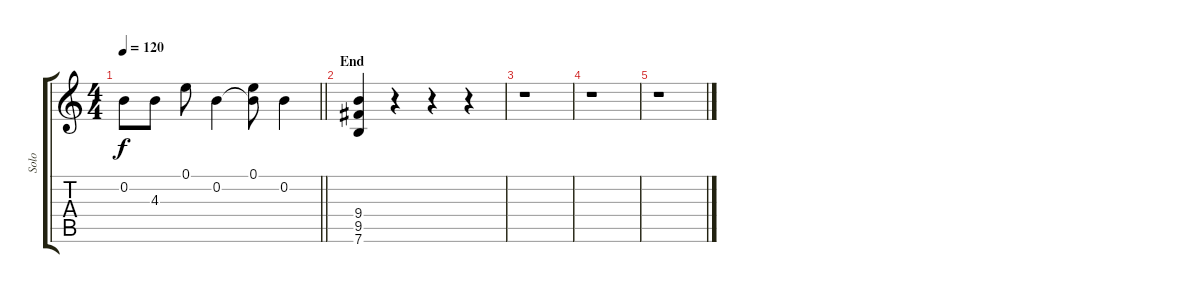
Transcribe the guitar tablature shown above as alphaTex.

\track ("Solo" "Solo") {instrument distortionguitar}
\staff {score tabs}
\tuning (E4 B3 G3 D3 A2 E2) {hide}
\ts (4 4)
\tempo 120
\clef g2
\barLineRight lightlight
\ks c
0.2.8{dy f} 4.3.8 0.1.8 0.2.4 (0.1 0.2{t}).8 0.2.4 |
\section ("" "End")
(9.4 9.5 7.6).4 r.4 r.4 r.4 |
r.1 |
r.1 |
r.1
